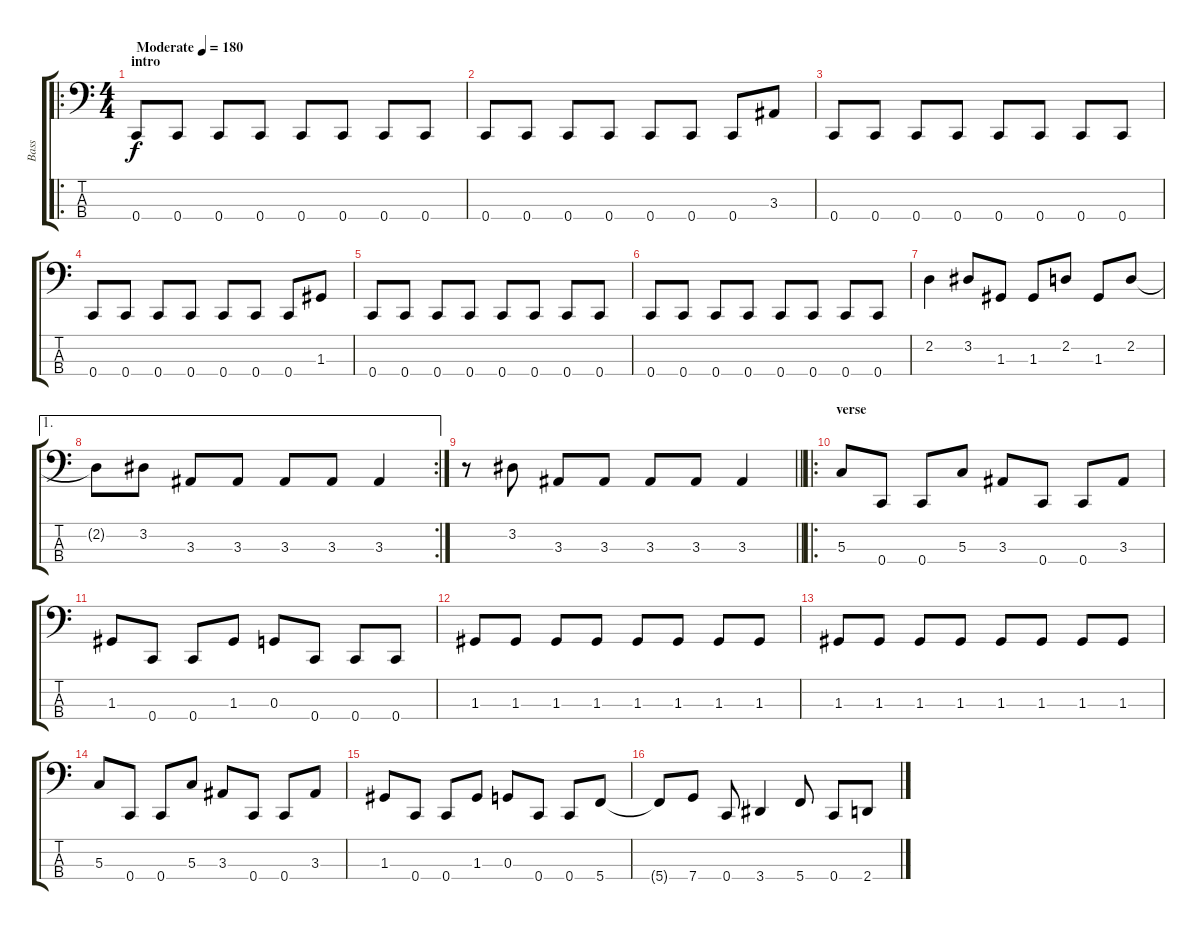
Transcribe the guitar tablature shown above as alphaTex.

\track ("Bass" "Bass") {instrument electricbasspick}
\staff {score tabs}
\tuning (F2 C2 G1 C1) {hide}
\ro
\ts (4 4)
\section ("" "intro")
\tempo (180 "Moderate")
\clef f4
\ks c
0.4.8{dy f instrument electricbasspick} 0.4.8 0.4.8 0.4.8 0.4.8 0.4.8 0.4.8 0.4.8 |
0.4.8 0.4.8 0.4.8 0.4.8 0.4.8 0.4.8 0.4.8 3.3.8 |
0.4.8 0.4.8 0.4.8 0.4.8 0.4.8 0.4.8 0.4.8 0.4.8 |
0.4.8 0.4.8 0.4.8 0.4.8 0.4.8 0.4.8 0.4.8 1.3.8 |
0.4.8 0.4.8 0.4.8 0.4.8 0.4.8 0.4.8 0.4.8 0.4.8 |
0.4.8 0.4.8 0.4.8 0.4.8 0.4.8 0.4.8 0.4.8 0.4.8 |
2.2.4 3.2.8 1.3.8 1.3.8 2.2.8 1.3.8 2.2.8 |
\ae 1
\rc 2
2.2{t}.8 3.2.8 3.3.8 3.3.8 3.3.8 3.3.8 3.3.4 |
\barLineRight lightlight
r.8 3.2.8 3.3.8 3.3.8 3.3.8 3.3.8 3.3.4 |
\ro
\section ("" "verse")
5.3.8 0.4.8 0.4.8 5.3.8 3.3.8 0.4.8 0.4.8 3.3.8 |
1.3.8 0.4.8 0.4.8 1.3.8 0.3.8 0.4.8 0.4.8 0.4.8 |
1.3.8 1.3.8 1.3.8 1.3.8 1.3.8 1.3.8 1.3.8 1.3.8 |
1.3.8 1.3.8 1.3.8 1.3.8 1.3.8 1.3.8 1.3.8 1.3.8 |
5.3.8 0.4.8 0.4.8 5.3.8 3.3.8 0.4.8 0.4.8 3.3.8 |
1.3.8 0.4.8 0.4.8 1.3.8 0.3.8 0.4.8 0.4.8 5.4.8 |
5.4{t}.8 7.4.8 0.4.8 3.4.4 5.4.8 0.4.8 2.4.8
